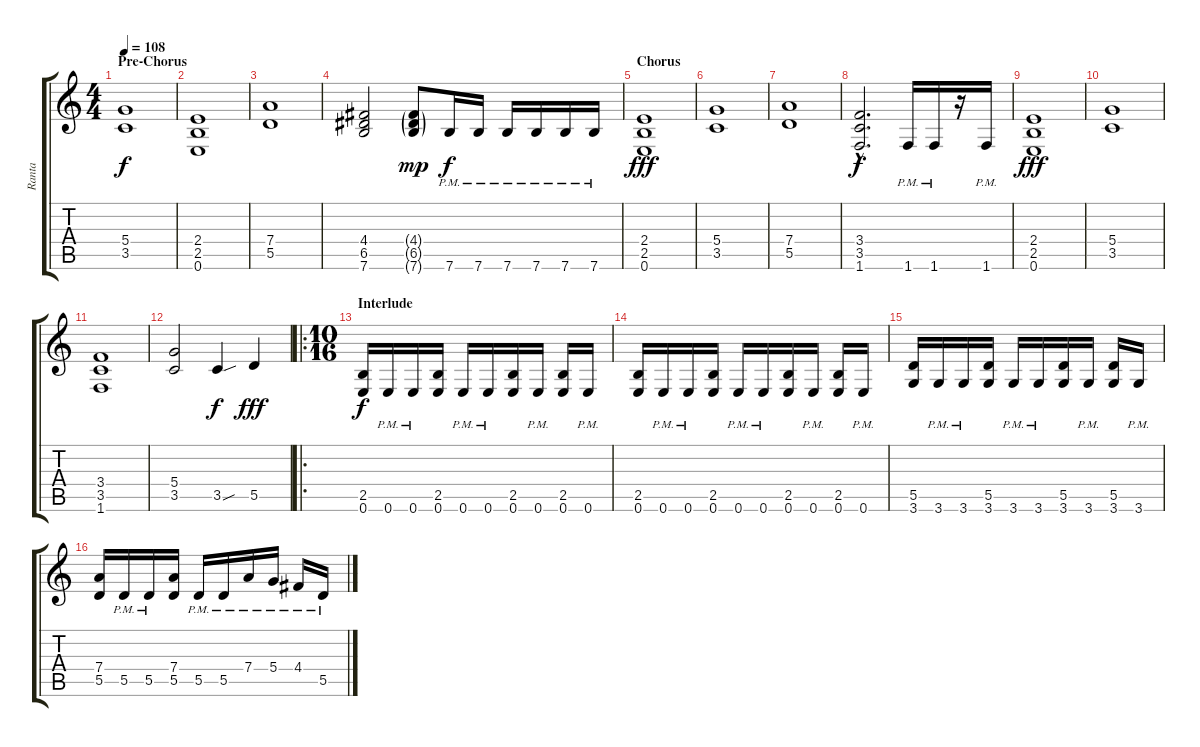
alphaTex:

\track ("Ranta" "Ranta") {instrument distortionguitar}
\staff {score tabs}
\tuning (E4 B3 G3 D3 A2 E2) {hide}
\ts (4 4)
\section ("" "Pre-Chorus")
\tempo 108
\clef g2
\ks c
(5.4 3.5).1{dy f} |
(2.4 2.5 0.6).1 |
(7.4 5.5).1 |
(4.4 6.5 7.6).2 (4.4{g} 6.5{g} 7.6{g}).8{dy mp} 7.6{pm}.16{dy f} 7.6{pm}.16 7.6{pm}.16 7.6{pm}.16 7.6{pm}.16 7.6{pm}.16 |
\section ("" "Chorus")
(2.4 2.5 0.6).1{dy fff} |
(5.4 3.5).1 |
(7.4 5.5).1 |
(3.4{hac} 3.5{hac} 1.6{hac}).2{d dy f} 1.6{pm}.16 1.6{pm}.16 r.16 1.6{pm}.16 |
(2.4 2.5 0.6).1{dy fff} |
(5.4 3.5).1 |
(3.4 3.5 1.6).1 |
(5.4 3.5).2 3.5{sou}.4{dy f} 5.5.4{dy fff} |
\ro
\ts (10 16)
\section ("" "Interlude")
(2.5 0.6).16{dy f} 0.6{pm}.16 0.6{pm}.16 (2.5 0.6).16 0.6{pm}.16 0.6{pm}.16 (2.5 0.6).16 0.6{pm}.16 (2.5 0.6).16 0.6{pm}.16 |
(2.5 0.6).16 0.6{pm}.16 0.6{pm}.16 (2.5 0.6).16 0.6{pm}.16 0.6{pm}.16 (2.5 0.6).16 0.6{pm}.16 (2.5 0.6).16 0.6{pm}.16 |
(5.5 3.6).16 3.6{pm}.16 3.6{pm}.16 (5.5 3.6).16 3.6{pm}.16 3.6{pm}.16 (5.5 3.6).16 3.6{pm}.16 (5.5 3.6).16 3.6{pm}.16 |
(7.4 5.5).16 5.5{pm}.16 5.5{pm}.16 (7.4 5.5).16 5.5{pm}.16 5.5{pm}.16 7.4{pm}.16 5.4{pm}.16 4.4{pm}.16 5.5{pm}.16
